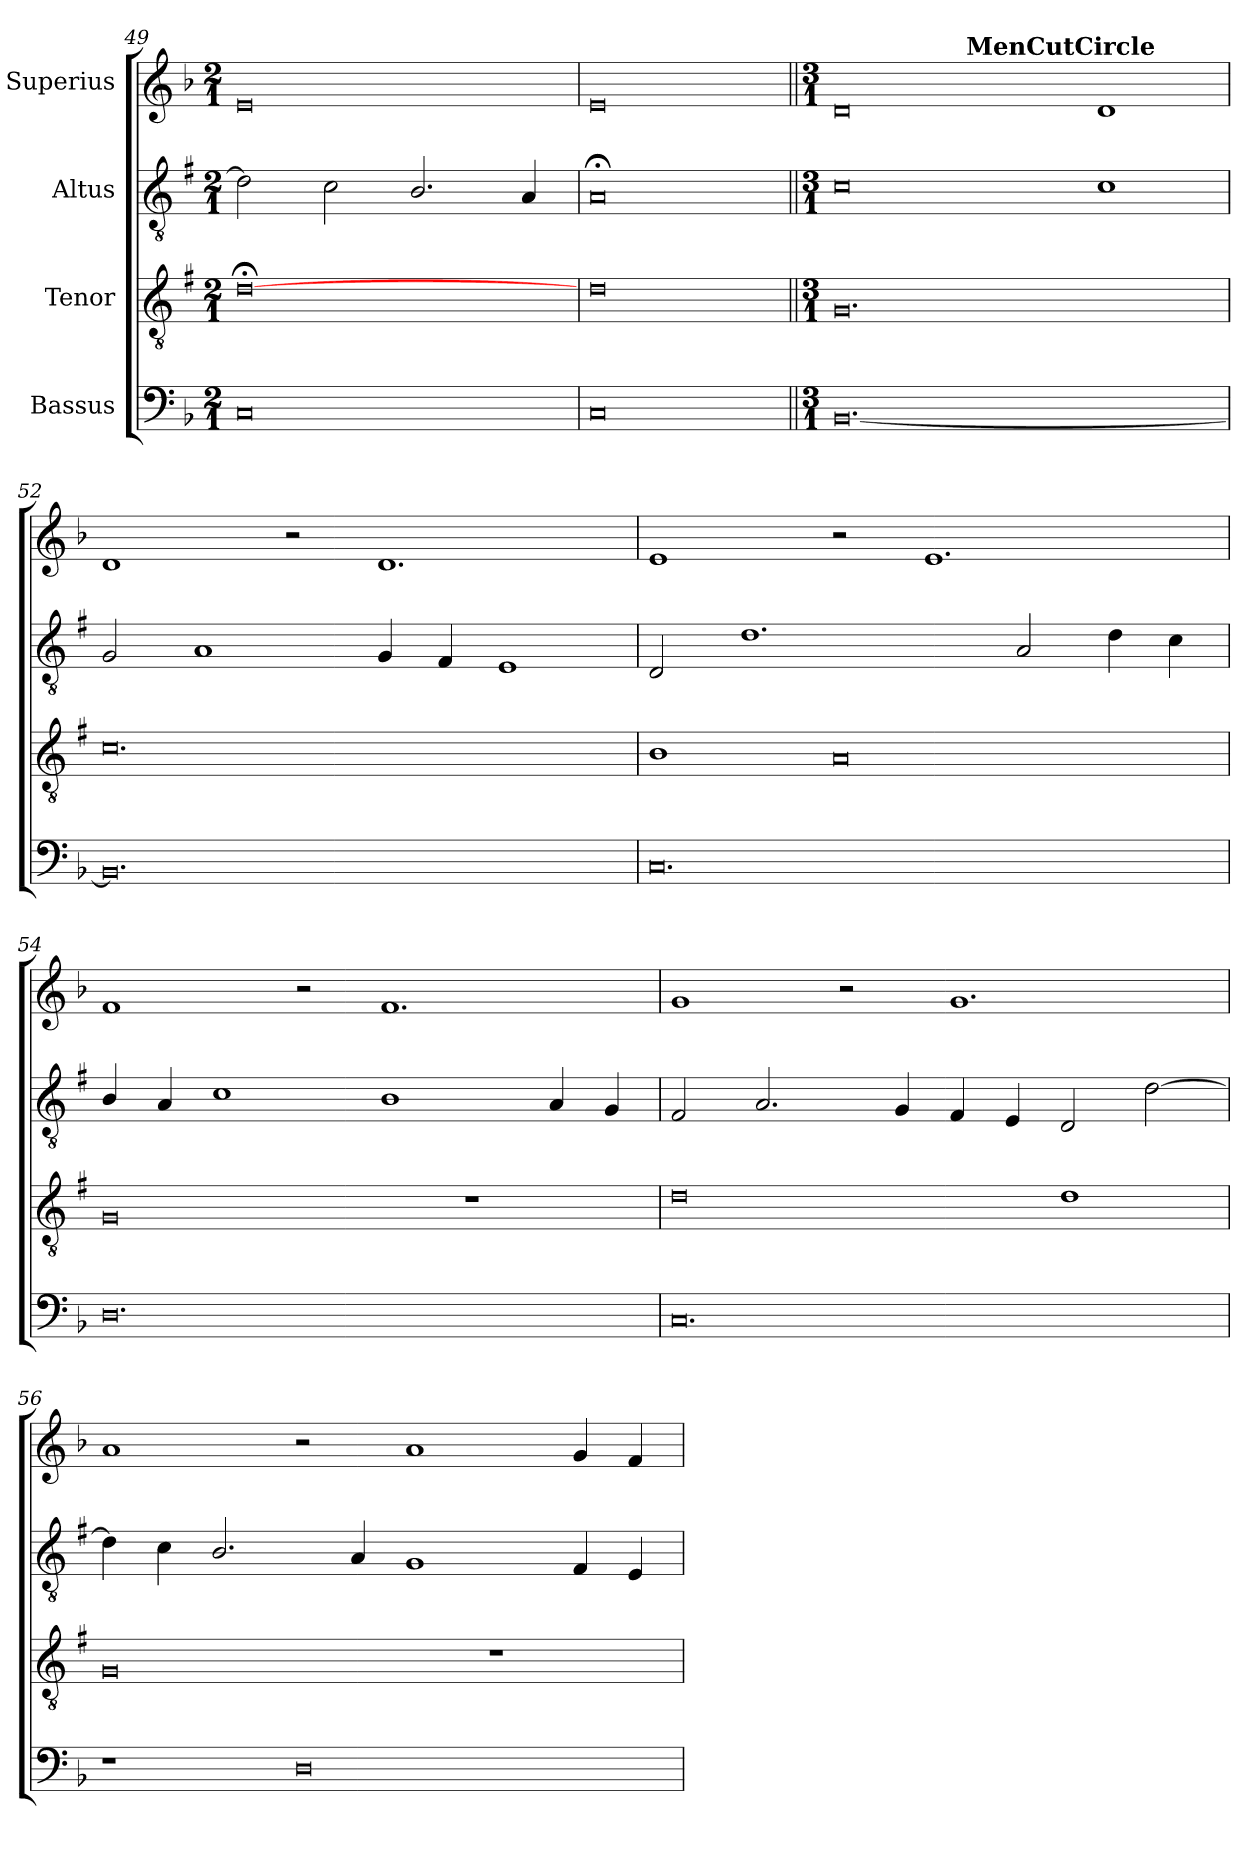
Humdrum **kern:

**kern	**kern	**kern	**kern
*part4	*part3	*part2	*part1
*staff4	*staff3	*staff2	*staff1
*I"Bassus	*I"Tenor	*I"Altus	*I"Superius
*clefF4	*clefGv2	*clefGv2	*clefG2
*	*ITrd1c2	*ITrd1c2	*
*k[b-]	*k[b-]	*k[b-]	*k[b-]
*F:	*F:	*F:	*F:
*M2/1	*M2/1	*M2/1	*M2/1
=49	=49	=49	=49
0C	[0c;<	2c\]	0e
.	.	2B-\	.
.	.	2.A/	.
.	.	4G/	.
=50	=50	=50	=50
0C	0c	0G;	0e
!!LO:PB:g=z
=51||	=51||	=51||	=51||
*M3/1	*M3/1	*M3/1	*M3/1
*	*	*	*^
[0.BB-	0.F	0B-	0d	1ryy
!	!	!	!	!LO:TX:a:B:t=MenCutCircle
.	.	.	.	0ryy
.	.	1B-	1d	.
*	*	*	*v	*v
=52	=52	=52	=52
0.BB-]	0.B-	2F/	1d
.	.	1G	.
.	.	.	2r
.	.	4F/	1.d
.	.	4E/	.
.	.	1D	.
=53	=53	=53	=53
0.C	1A	2C/	1e
.	.	1.c	.
.	0G	.	2r
.	.	.	1.e
.	.	2G/	.
.	.	4c\	.
.	.	4B-\	.
=54	=54	=54	=54
0.D	0F	4A/	1f
.	.	4G/	.
.	.	1B-	.
.	.	.	2r
.	.	1A	1.f
.	1r	.	.
.	.	4G/	.
.	.	4F/	.
=55	=55	=55	=55
0.C	0c	2E/	1g
.	.	2.G/	.
.	.	.	2r
.	.	4F/	.
.	.	4E/	1.g
.	.	4D/	.
.	1c	2C/	.
.	.	[2c\	.
!!LO:LB:g=z
=56	=56	=56	=56
1r	0F	4c\]	1a
.	.	4B-\	.
.	.	2.A/	.
0D	.	.	2r
.	.	4G/	.
.	.	1F	1a
.	1r	.	.
.	.	4E/	4g/
.	.	4D/	4f/
=	=	=	=
*-	*-	*-	*-
